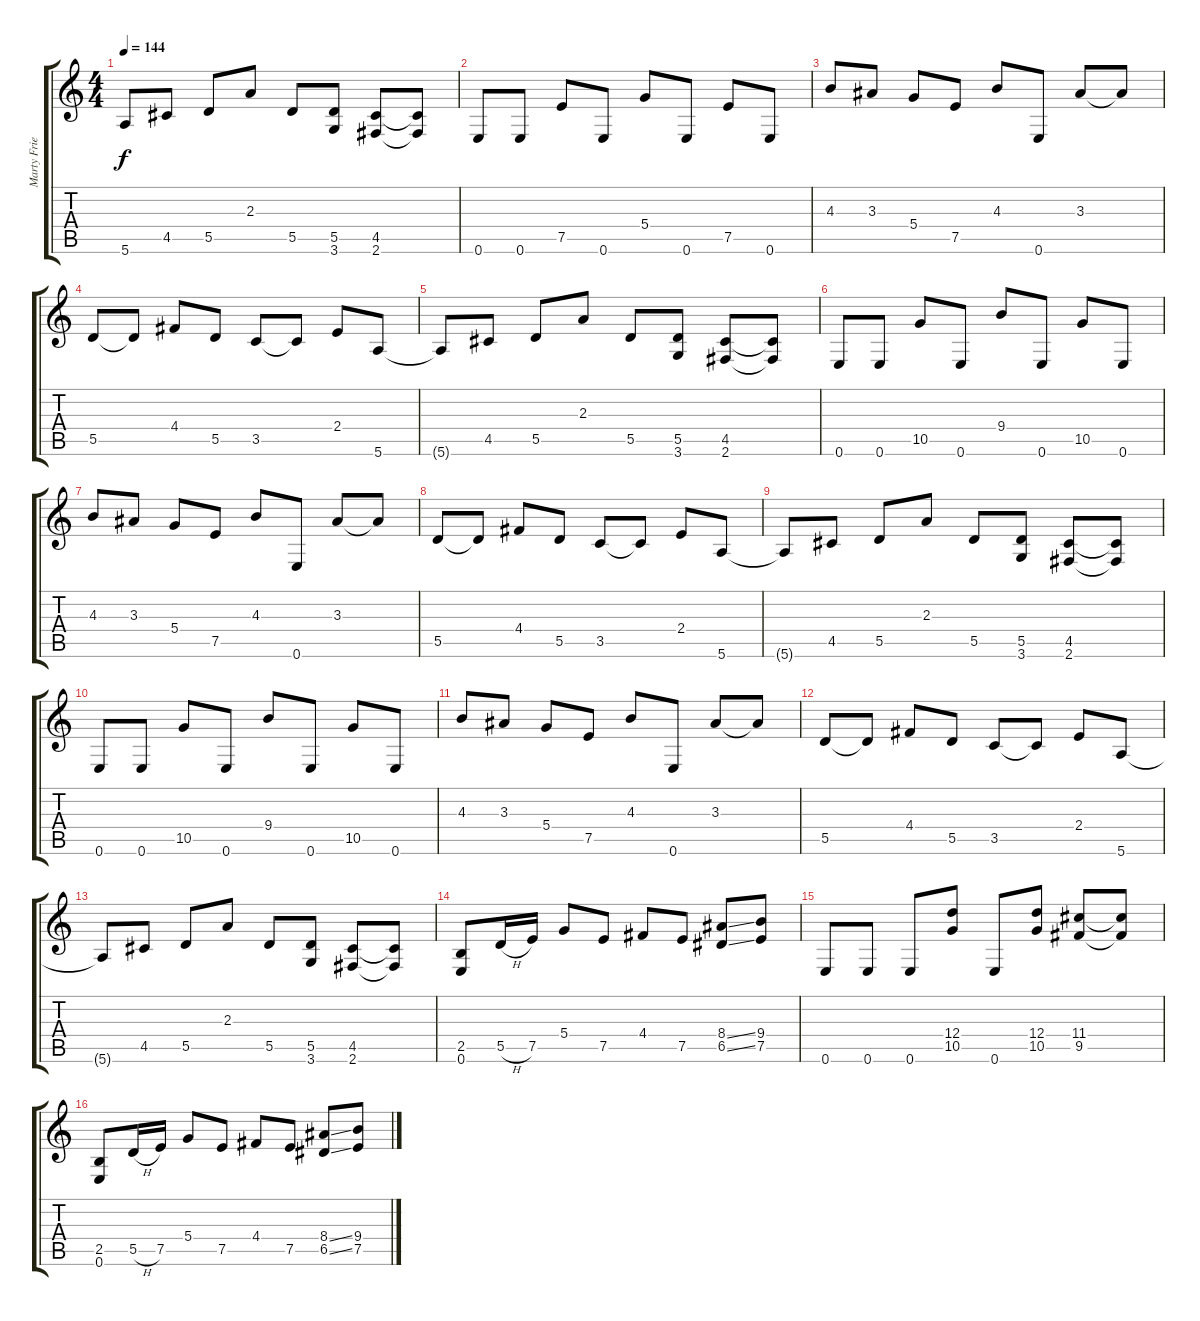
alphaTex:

\track ("Marty Friedman" "Marty Frie") {instrument distortionguitar}
\staff {score tabs}
\tuning (E4 B3 G3 D3 A2 E2) {hide}
\ts (4 4)
\tempo 144
\clef g2
\ks c
5.6{t}.8{dy f} 4.5.8 5.5.8 2.3.8 5.5.8 (5.5 3.6).8 (4.5 2.6).8 (4.5{t} 2.6{t}).8 |
0.6.8 0.6.8 7.5.8 0.6.8 5.4.8 0.6.8 7.5.8 0.6.8 |
4.3.8 3.3.8 5.4.8 7.5.8 4.3.8 0.6.8 3.3.8 3.3{t}.8 |
5.5.8 5.5{t}.8 4.4.8 5.5.8 3.5.8 3.5{t}.8 2.4.8 5.6.8 |
5.6{t}.8 4.5.8 5.5.8 2.3.8 5.5.8 (5.5 3.6).8 (4.5 2.6).8 (4.5{t} 2.6{t}).8 |
0.6.8 0.6.8 10.5.8 0.6.8 9.4.8 0.6.8 10.5.8 0.6.8 |
4.3.8 3.3.8 5.4.8 7.5.8 4.3.8 0.6.8 3.3.8 3.3{t}.8 |
5.5.8 5.5{t}.8 4.4.8 5.5.8 3.5.8 3.5{t}.8 2.4.8 5.6.8 |
5.6{t}.8 4.5.8 5.5.8 2.3.8 5.5.8 (5.5 3.6).8 (4.5 2.6).8 (4.5{t} 2.6{t}).8 |
0.6.8 0.6.8 10.5.8 0.6.8 9.4.8 0.6.8 10.5.8 0.6.8 |
4.3.8 3.3.8 5.4.8 7.5.8 4.3.8 0.6.8 3.3.8 3.3{t}.8 |
5.5.8 5.5{t}.8 4.4.8 5.5.8 3.5.8 3.5{t}.8 2.4.8 5.6.8 |
5.6{t}.8 4.5.8 5.5.8 2.3.8 5.5.8 (5.5 3.6).8 (4.5 2.6).8 (4.5{t} 2.6{t}).8 |
(2.5 0.6).8 5.5{h}.16 7.5.16 5.4.8 7.5.8 4.4.8 7.5.8 (8.4{ss} 6.5{ss}).8 (9.4 7.5).8 |
0.6.8 0.6.8 0.6.8 (12.4 10.5).8 0.6.8 (12.4 10.5).8 (11.4 9.5).8 (11.4{t} 9.5{t}).8 |
(2.5 0.6).8 5.5{h}.16 7.5.16 5.4.8 7.5.8 4.4.8 7.5.8 (8.4{ss} 6.5{ss}).8 (9.4 7.5).8
